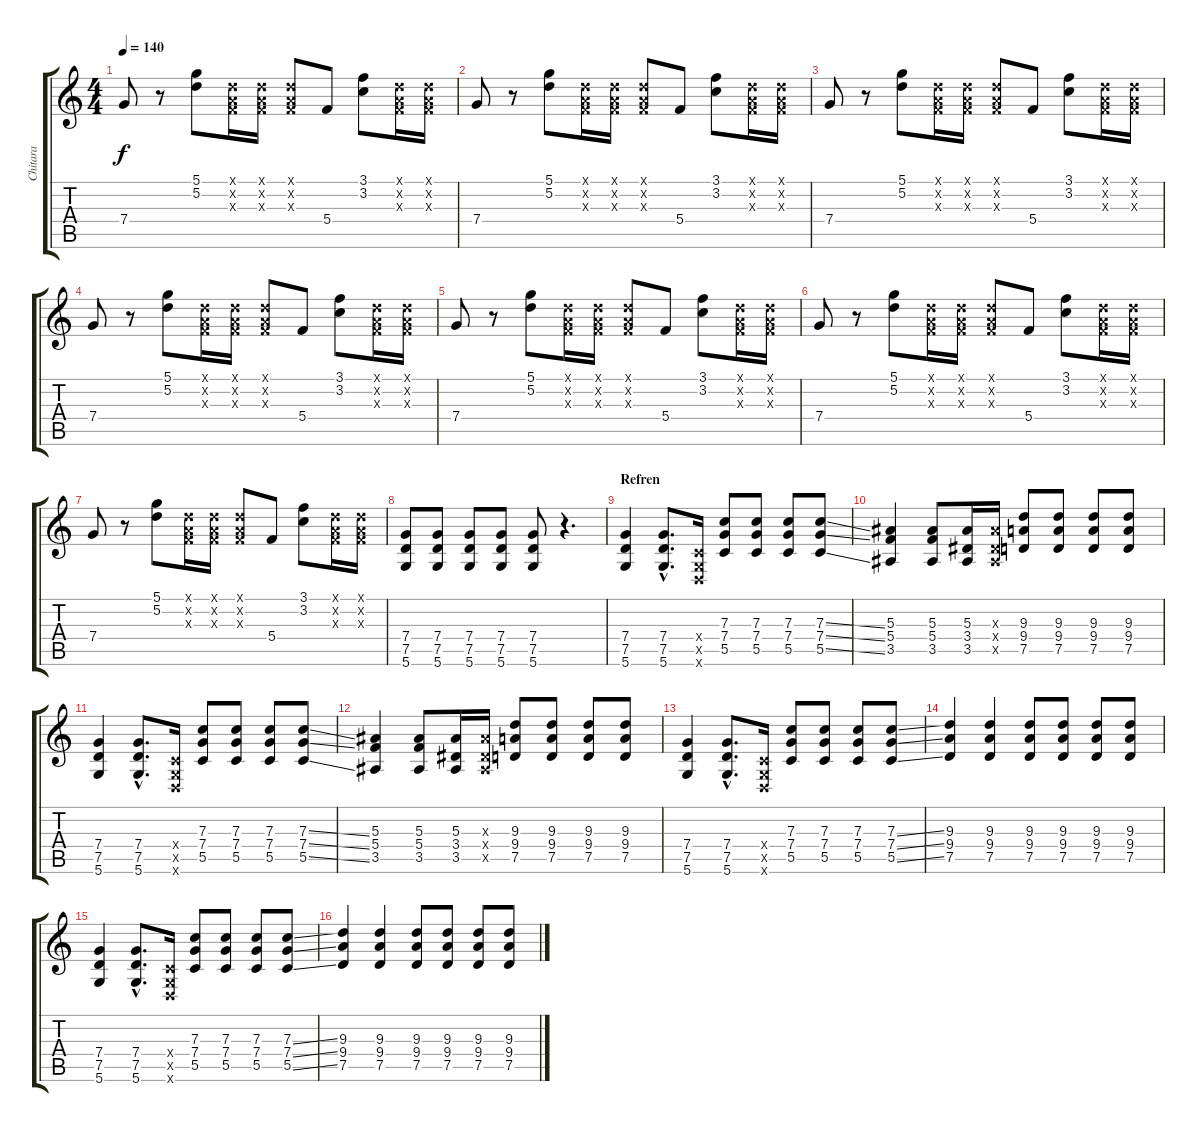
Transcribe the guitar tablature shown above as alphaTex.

\track ("Chitara" "Chitara") {instrument distortionguitar}
\staff {score tabs}
\tuning (D4 A3 F3 C3 G2 D2) {hide}
\ts (4 4)
\tempo 140
\clef g2
\ks c
7.4.8{dy f} r.8 (5.1 5.2).8 (0.1{x} 0.2{x} 0.3{x}).16 (0.1{x} 0.2{x} 0.3{x}).16 (0.1{x} 0.2{x} 0.3{x}).8 5.4.8 (3.1 3.2).8 (0.1{x} 0.2{x} 0.3{x}).16 (0.1{x} 0.2{x} 0.3{x}).16 |
7.4.8 r.8 (5.1 5.2).8 (0.1{x} 0.2{x} 0.3{x}).16 (0.1{x} 0.2{x} 0.3{x}).16 (0.1{x} 0.2{x} 0.3{x}).8 5.4.8 (3.1 3.2).8 (0.1{x} 0.2{x} 0.3{x}).16 (0.1{x} 0.2{x} 0.3{x}).16 |
7.4.8 r.8 (5.1 5.2).8 (0.1{x} 0.2{x} 0.3{x}).16 (0.1{x} 0.2{x} 0.3{x}).16 (0.1{x} 0.2{x} 0.3{x}).8 5.4.8 (3.1 3.2).8 (0.1{x} 0.2{x} 0.3{x}).16 (0.1{x} 0.2{x} 0.3{x}).16 |
7.4.8 r.8 (5.1 5.2).8 (0.1{x} 0.2{x} 0.3{x}).16 (0.1{x} 0.2{x} 0.3{x}).16 (0.1{x} 0.2{x} 0.3{x}).8 5.4.8 (3.1 3.2).8 (0.1{x} 0.2{x} 0.3{x}).16 (0.1{x} 0.2{x} 0.3{x}).16 |
7.4.8 r.8 (5.1 5.2).8 (0.1{x} 0.2{x} 0.3{x}).16 (0.1{x} 0.2{x} 0.3{x}).16 (0.1{x} 0.2{x} 0.3{x}).8 5.4.8 (3.1 3.2).8 (0.1{x} 0.2{x} 0.3{x}).16 (0.1{x} 0.2{x} 0.3{x}).16 |
7.4.8 r.8 (5.1 5.2).8 (0.1{x} 0.2{x} 0.3{x}).16 (0.1{x} 0.2{x} 0.3{x}).16 (0.1{x} 0.2{x} 0.3{x}).8 5.4.8 (3.1 3.2).8 (0.1{x} 0.2{x} 0.3{x}).16 (0.1{x} 0.2{x} 0.3{x}).16 |
7.4.8 r.8 (5.1 5.2).8 (0.1{x} 0.2{x} 0.3{x}).16 (0.1{x} 0.2{x} 0.3{x}).16 (0.1{x} 0.2{x} 0.3{x}).8 5.4.8 (3.1 3.2).8 (0.1{x} 0.2{x} 0.3{x}).16 (0.1{x} 0.2{x} 0.3{x}).16 |
(7.4 7.5 5.6).8{instrument distortionguitar} (7.4 7.5 5.6).8 (7.4 7.5 5.6).8 (7.4 7.5 5.6).8 (7.4 7.5 5.6).8 r.4{d} |
\section ("" "Refren")
(7.4 7.5 5.6).4 (7.4{hac} 7.5{hac} 5.6{hac}).8{d} (0.4{x} 0.5{x} 0.6{x}).16 (7.3 7.4 5.5).8 (7.3 7.4 5.5).8 (7.3 7.4 5.5).8 (7.3{ss} 7.4{ss} 5.5{ss}).8 |
(5.3 5.4 3.5).4 (5.3 5.4 3.5).8 (5.3 3.4 3.5).16 (5.3{x} 3.4{x} 3.5{x}).16 (9.3 9.4 7.5).8 (9.3 9.4 7.5).8 (9.3 9.4 7.5).8 (9.3 9.4 7.5).8 |
(7.4 7.5 5.6).4 (7.4{hac} 7.5{hac} 5.6{hac}).8{d} (0.4{x} 0.5{x} 0.6{x}).16 (7.3 7.4 5.5).8 (7.3 7.4 5.5).8 (7.3 7.4 5.5).8 (7.3{ss} 7.4{ss} 5.5{ss}).8 |
(5.3 5.4 3.5).4 (5.3 5.4 3.5).8 (5.3 3.4 3.5).16 (5.3{x} 3.4{x} 3.5{x}).16 (9.3 9.4 7.5).8 (9.3 9.4 7.5).8 (9.3 9.4 7.5).8 (9.3 9.4 7.5).8 |
(7.4 7.5 5.6).4 (7.4{hac} 7.5{hac} 5.6{hac}).8{d} (0.4{x} 0.5{x} 0.6{x}).16 (7.3 7.4 5.5).8 (7.3 7.4 5.5).8 (7.3 7.4 5.5).8 (7.3{ss} 7.4{ss} 5.5{ss}).8 |
(9.3 9.4 7.5).4 (9.3 9.4 7.5).4 (9.3 9.4 7.5).8 (9.3 9.4 7.5).8 (9.3 9.4 7.5).8 (9.3 9.4 7.5).8 |
(7.4 7.5 5.6).4 (7.4{hac} 7.5{hac} 5.6{hac}).8{d} (0.4{x} 0.5{x} 0.6{x}).16 (7.3 7.4 5.5).8 (7.3 7.4 5.5).8 (7.3 7.4 5.5).8 (7.3{ss} 7.4{ss} 5.5{ss}).8 |
(9.3 9.4 7.5).4 (9.3 9.4 7.5).4 (9.3 9.4 7.5).8 (9.3 9.4 7.5).8 (9.3 9.4 7.5).8 (9.3 9.4 7.5).8
